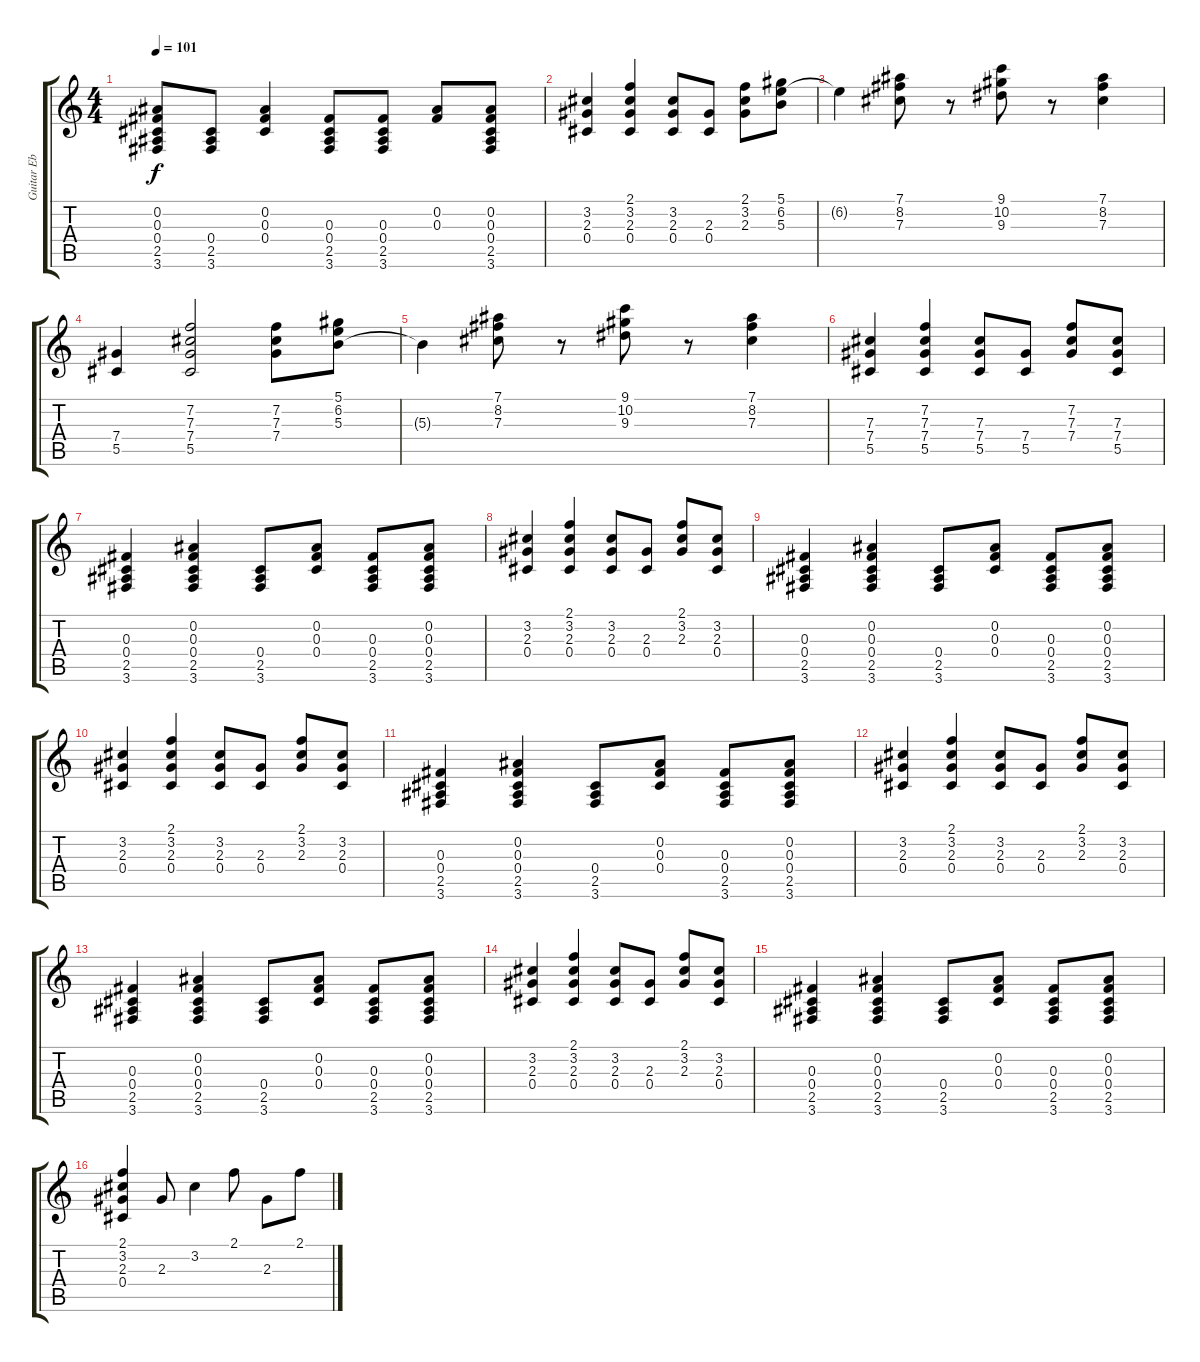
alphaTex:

\track ("Guitar Eb 1" "Guitar Eb ") {instrument electricguitarjazz}
\staff {score tabs}
\tuning (Eb4 Bb3 Gb3 Db3 Ab2 Eb2) {hide}
\ts (4 4)
\tempo 101
\clef g2
\ks c
(0.2 0.3 0.4 2.5 3.6).8{dy f} (0.4 2.5 3.6).8 (0.2 0.3 0.4).4 (0.3 0.4 2.5 3.6).8 (0.3 0.4 2.5 3.6).8 (0.2 0.3).8 (0.2 0.3 0.4 2.5 3.6).8 |
(3.2 2.3 0.4).4 (2.1 3.2 2.3 0.4).4 (3.2 2.3 0.4).8 (2.3 0.4).8 (2.1 3.2 2.3).8 (5.1 6.2 5.3).8 |
6.2{t}.4 (7.1 8.2 7.3).8 r.8 (9.1 10.2 9.3).8 r.8 (7.1 8.2 7.3).4 |
(7.4 5.5).4 (7.2 7.3 7.4 5.5).2 (7.2 7.3 7.4).8 (5.1 6.2 5.3).8 |
5.3{t}.4 (7.1 8.2 7.3).8 r.8 (9.1 10.2 9.3).8 r.8 (7.1 8.2 7.3).4 |
(7.3 7.4 5.5).4 (7.2 7.3 7.4 5.5).4 (7.3 7.4 5.5).8 (7.4 5.5).8 (7.2 7.3 7.4).8 (7.3 7.4 5.5).8 |
(0.3 0.4 2.5 3.6).4 (0.2 0.3 0.4 2.5 3.6).4 (0.4 2.5 3.6).8 (0.2 0.3 0.4).8 (0.3 0.4 2.5 3.6).8 (0.2 0.3 0.4 2.5 3.6).8 |
(3.2 2.3 0.4).4 (2.1 3.2 2.3 0.4).4 (3.2 2.3 0.4).8 (2.3 0.4).8 (2.1 3.2 2.3).8 (3.2 2.3 0.4).8 |
(0.3 0.4 2.5 3.6).4 (0.2 0.3 0.4 2.5 3.6).4 (0.4 2.5 3.6).8 (0.2 0.3 0.4).8 (0.3 0.4 2.5 3.6).8 (0.2 0.3 0.4 2.5 3.6).8 |
(3.2 2.3 0.4).4 (2.1 3.2 2.3 0.4).4 (3.2 2.3 0.4).8 (2.3 0.4).8 (2.1 3.2 2.3).8 (3.2 2.3 0.4).8 |
(0.3 0.4 2.5 3.6).4 (0.2 0.3 0.4 2.5 3.6).4 (0.4 2.5 3.6).8 (0.2 0.3 0.4).8 (0.3 0.4 2.5 3.6).8 (0.2 0.3 0.4 2.5 3.6).8 |
(3.2 2.3 0.4).4 (2.1 3.2 2.3 0.4).4 (3.2 2.3 0.4).8 (2.3 0.4).8 (2.1 3.2 2.3).8 (3.2 2.3 0.4).8 |
(0.3 0.4 2.5 3.6).4 (0.2 0.3 0.4 2.5 3.6).4 (0.4 2.5 3.6).8 (0.2 0.3 0.4).8 (0.3 0.4 2.5 3.6).8 (0.2 0.3 0.4 2.5 3.6).8 |
(3.2 2.3 0.4).4 (2.1 3.2 2.3 0.4).4 (3.2 2.3 0.4).8 (2.3 0.4).8 (2.1 3.2 2.3).8 (3.2 2.3 0.4).8 |
(0.3 0.4 2.5 3.6).4 (0.2 0.3 0.4 2.5 3.6).4 (0.4 2.5 3.6).8 (0.2 0.3 0.4).8 (0.3 0.4 2.5 3.6).8 (0.2 0.3 0.4 2.5 3.6).8 |
(2.1 3.2 2.3 0.4).4 2.3.8 3.2.4 2.1.8 2.3.8 2.1.8
